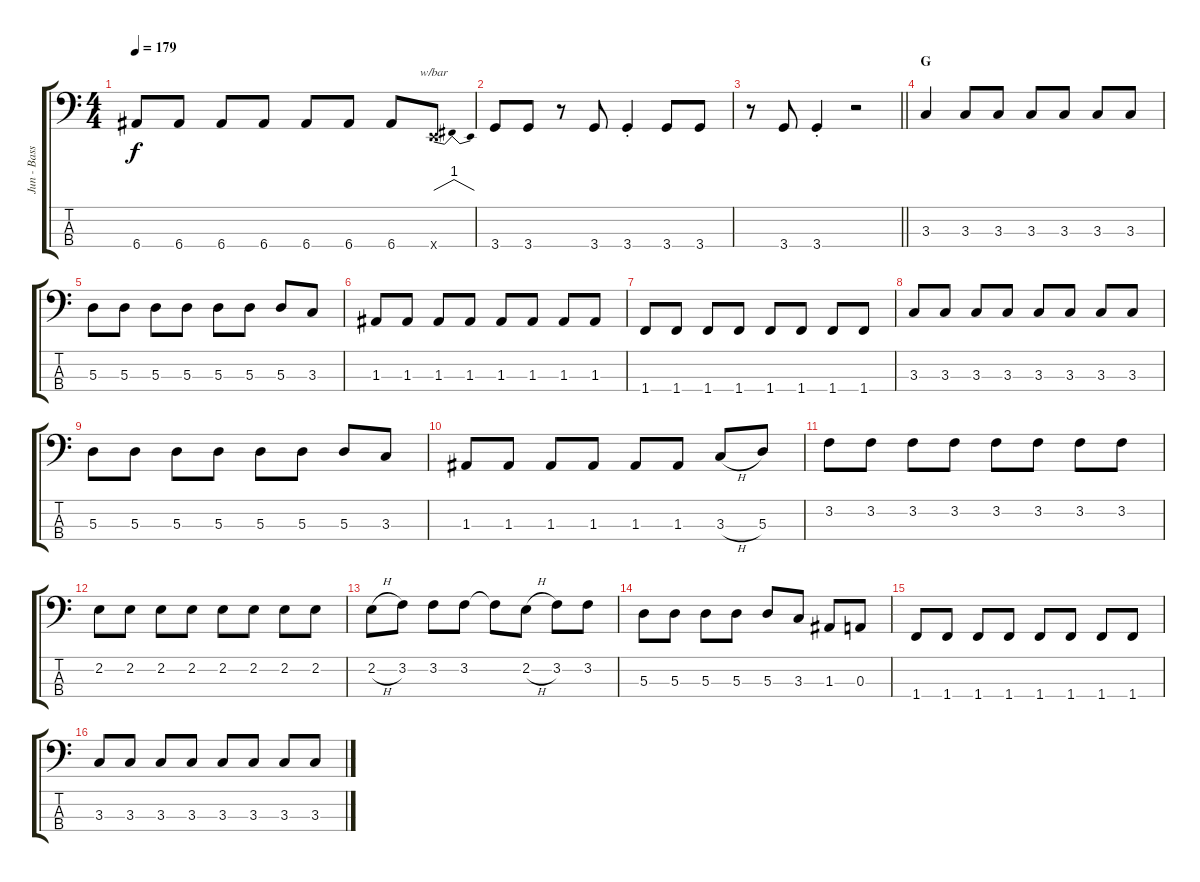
\track ("Jun - Bass" "Jun - Bass") {instrument electricbasspick}
\staff {score tabs}
\tuning (G2 D2 A1 E1) {hide}
\ts (4 4)
\tempo 179
\clef f4
\ks c
6.4.8{dy f} 6.4.8 6.4.8 6.4.8 6.4.8 6.4.8 6.4.8 0.4{x}.8{tbe (dip default 0 0 30 4 60 0)} |
3.4.8 3.4.8 r.8 3.4.8 3.4{st}.4 3.4.8 3.4.8 |
\barLineRight lightlight
r.8 3.4.8 3.4{st}.4 r.2 |
\section ("" "G")
3.3.4 3.3.8 3.3.8 3.3.8 3.3.8 3.3.8 3.3.8 |
5.3.8 5.3.8 5.3.8 5.3.8 5.3.8 5.3.8 5.3.8 3.3.8 |
1.3.8 1.3.8 1.3.8 1.3.8 1.3.8 1.3.8 1.3.8 1.3.8 |
1.4.8 1.4.8 1.4.8 1.4.8 1.4.8 1.4.8 1.4.8 1.4.8 |
3.3.8 3.3.8 3.3.8 3.3.8 3.3.8 3.3.8 3.3.8 3.3.8 |
5.3.8 5.3.8 5.3.8 5.3.8 5.3.8 5.3.8 5.3.8 3.3.8 |
1.3.8 1.3.8 1.3.8 1.3.8 1.3.8 1.3.8 3.3{h}.8 5.3.8 |
3.2.8 3.2.8 3.2.8 3.2.8 3.2.8 3.2.8 3.2.8 3.2.8 |
2.2.8 2.2.8 2.2.8 2.2.8 2.2.8 2.2.8 2.2.8 2.2.8 |
2.2{h}.8 3.2.8 3.2.8 3.2.8 3.2{t}.8 2.2{h}.8 3.2.8 3.2.8 |
5.3.8 5.3.8 5.3.8 5.3.8 5.3.8 3.3.8 1.3.8 0.3.8 |
1.4.8 1.4.8 1.4.8 1.4.8 1.4.8 1.4.8 1.4.8 1.4.8 |
3.3.8 3.3.8 3.3.8 3.3.8 3.3.8 3.3.8 3.3.8 3.3.8
